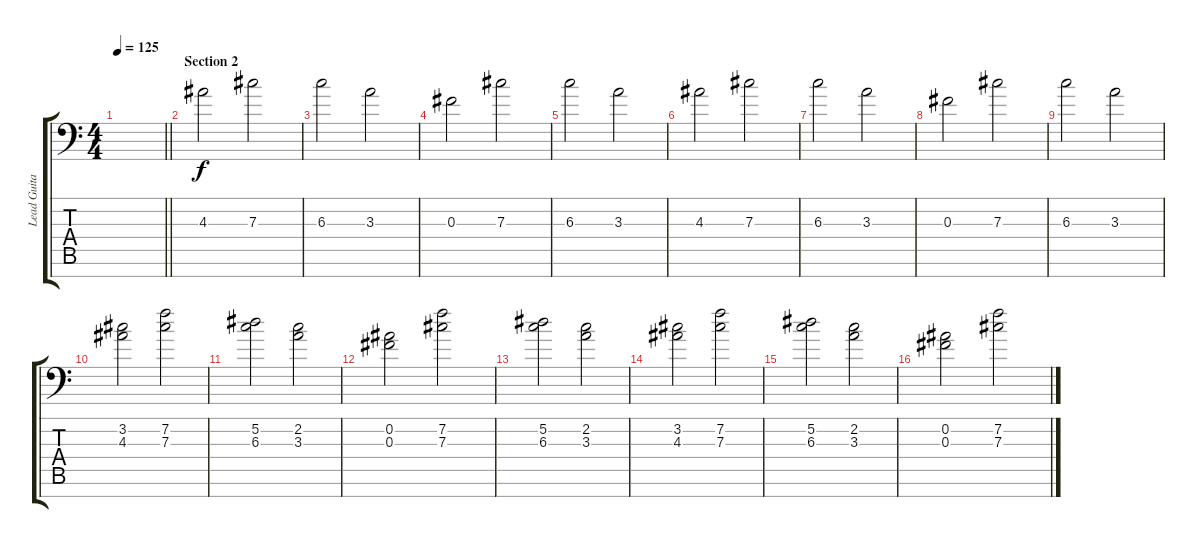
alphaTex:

\track ("Lead Guitar" "Lead Guita") {instrument overdrivenguitar}
\staff {score tabs}
\tuning (Eb4 Bb3 Gb3 Db3 Ab2 Eb2 Bb1) {hide}
\ts (4 4)
\tempo 125
\clef f4
\barLineRight lightlight
\ks c
|
\section ("" "Section 2")
4.3.2 7.3.2 |
6.3.2 3.3.2 |
0.3.2 7.3.2 |
6.3.2 3.3.2 |
4.3.2 7.3.2 |
6.3.2 3.3.2 |
0.3.2 7.3.2 |
6.3.2 3.3.2 |
(3.2 4.3).2 (7.2 7.3).2 |
(5.2 6.3).2 (2.2 3.3).2 |
(0.2 0.3).2 (7.2 7.3).2 |
(5.2 6.3).2 (2.2 3.3).2 |
(3.2 4.3).2 (7.2 7.3).2 |
(5.2 6.3).2 (2.2 3.3).2 |
(0.2 0.3).2 (7.2 7.3).2
